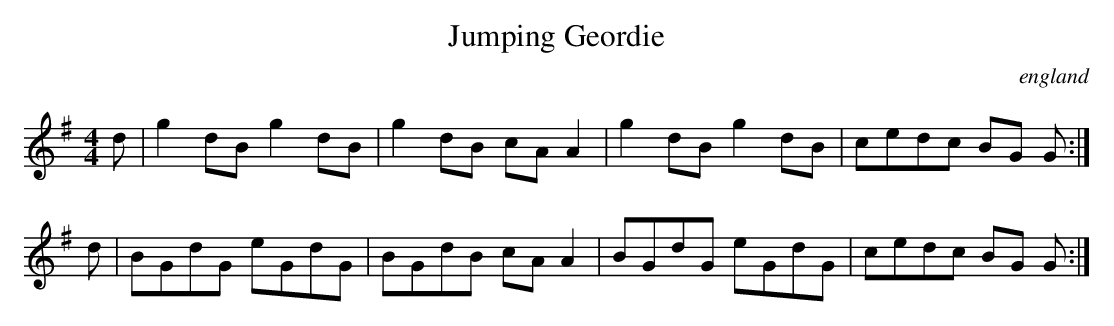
X:1
T:Jumping Geordie
O:england
M:4/4
L:1/8
K:G
d|g2 dB g2 dB|g2 dB cA A2|g2 dB g2 dB|cedc BG G:|]
d|BGdG eGdG|BGdB cA A2|BGdG eGdG|cedc BG G:|]
